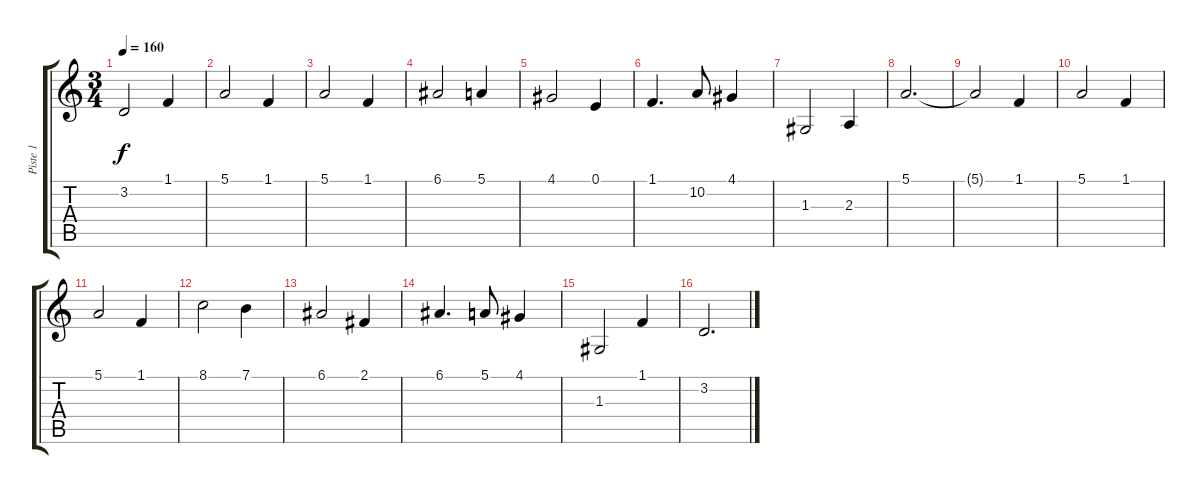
\track ("Piste 1" "Piste 1") {instrument drawbarorgan}
\staff {score tabs}
\tuning (E4 B3 G3 D3 A2 E2) {hide}
\ts (3 4)
\tempo 160
\clef g2
\ks c
3.2{t}.2{dy f} 1.1.4 |
5.1.2 1.1.4 |
5.1.2 1.1.4 |
6.1.2 5.1.4 |
4.1.2 0.1.4 |
1.1.4{d} 10.2.8 4.1.4 |
1.3.2 2.3.4 |
5.1.2{d} |
5.1{t}.2 1.1.4 |
5.1.2 1.1.4 |
5.1.2 1.1.4 |
8.1.2 7.1.4 |
6.1.2 2.1.4 |
6.1.4{d} 5.1.8 4.1.4 |
1.3.2 1.1.4 |
3.2.2{d}
